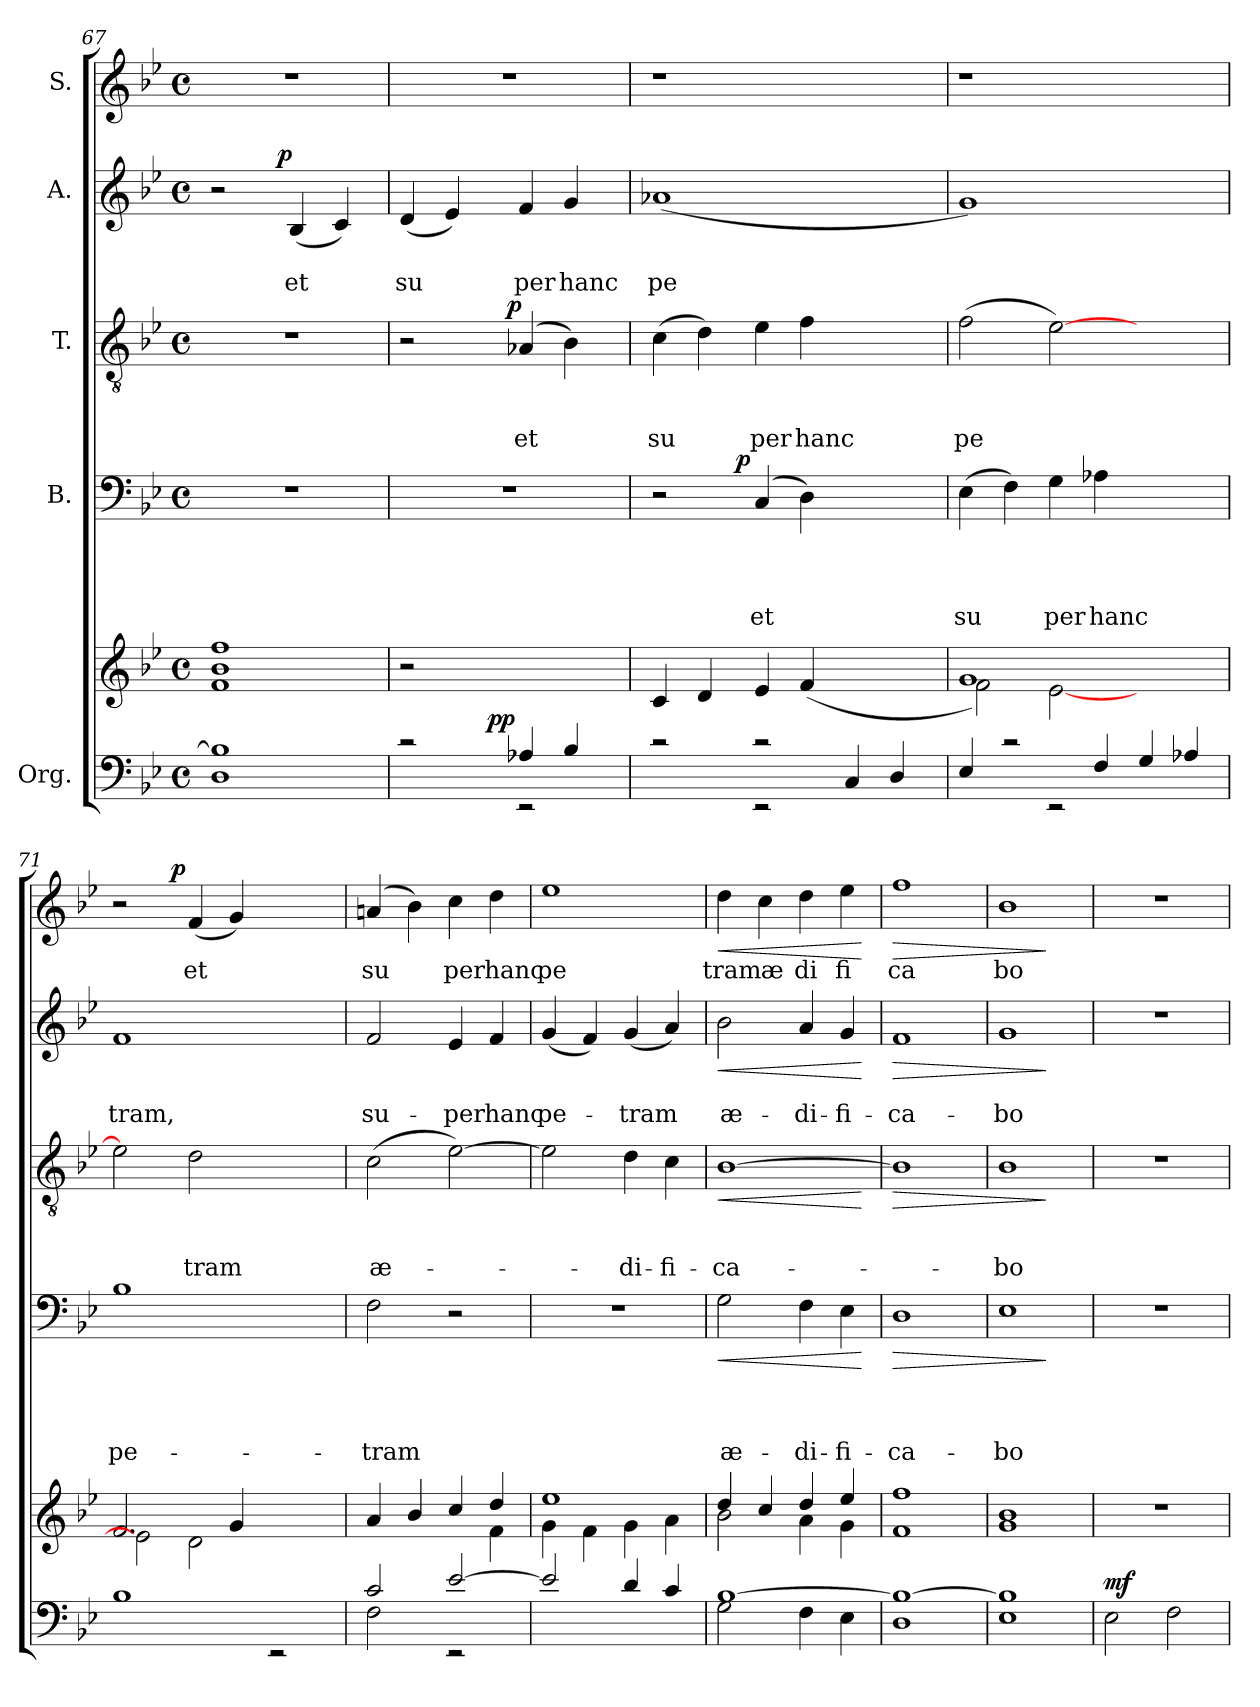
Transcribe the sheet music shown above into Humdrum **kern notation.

**kern	**kern	**dynam	**kern	**text	**text	**text	**text	**dynam	**kern	**text	**text	**text	**dynam	**kern	**text	**text	**dynam	**kern	**text	**dynam
*part5	*part5	*part5	*part4	*part4	*part4	*part4	*part4	*part4	*part3	*part3	*part3	*part3	*part3	*part2	*part2	*part2	*part2	*part1	*part1	*part1
*staff6	*staff5	*staff5/6	*staff4	*staff4	*staff4	*staff4	*staff4	*staff4	*staff3	*staff3	*staff3	*staff3	*staff3	*staff2	*staff2	*staff2	*staff2	*staff1	*staff1	*staff1
*I"Org.	*	*	*I"B.	*	*	*	*	*	*I"T.	*	*	*	*	*I"A.	*	*	*	*I"S.	*	*
*clefF4	*clefG2	*	*clefF4	*	*	*	*	*	*clefGv2	*	*	*	*	*clefG2	*	*	*	*clefG2	*	*
*k[b-e-]	*k[b-e-]	*	*k[b-e-]	*	*	*	*	*	*k[b-e-]	*	*	*	*	*k[b-e-]	*	*	*	*k[b-e-]	*	*
*B-:	*B-:	*	*B-:	*	*	*	*	*	*B-:	*	*	*	*	*B-:	*	*	*	*B-:	*	*
*M4/4	*M4/4	*	*M4/4	*	*	*	*	*	*M4/4	*	*	*	*	*M4/4	*	*	*	*M4/4	*	*
*met(c)	*met(c)	*	*met(c)	*	*	*	*	*	*met(c)	*	*	*	*	*met(c)	*	*	*	*met(c)	*	*
=67	=67	=67	=67	=67	=67	=67	=67	=67	=67	=67	=67	=67	=67	=67	=67	=67	=67	=67	=67	=67
*	*	*	*	*	*	*	*	*	*	*	*	*	*	*^	*	*	*	*	*	*
1D 1B-]	1f 1b- 1ff	.	1r	.	.	.	.	.	1r	.	.	.	.	2r	4...ryy	.	.	.	1r	.	.
!	!	!	!	!	!	!	!	!	!	!	!	!	!	!	!	!	!	!LO:DY:a	!	!	!
.	.	.	.	.	.	.	.	.	.	.	.	.	.	.	2ryy	.	.	p	.	.	.
!	!	!	!	!	!	!	!	!	!	!	!	!	!	!	!	!	!LO:LY:b	!	!	!	!
.	.	.	.	.	.	.	.	.	.	.	.	.	.	(<4B-/	.	.	et	.	.	.	.
.	.	.	.	.	.	.	.	.	.	.	.	.	.	4c/)	.	.	.	.	.	.	.
.	.	.	.	.	.	.	.	.	.	.	.	.	.	.	32ryy	.	.	.	.	.	.
=68	=68	=68	=68	=68	=68	=68	=68	=68	=68	=68	=68	=68	=68	=68	=68	=68	=68	=68	=68	=68	=68
*^	*	*	*	*	*	*	*	*	*	*	*	*	*	*	*	*	*	*	*	*	*
!	!	!	!	!	!	!	!	!	!	!	!	!	!	!	!	!	!	!LO:LY:b	!	!	!	!
*	*^	*	*	*	*	*	*	*	*	*^	*	*	*	*	*v	*v	*	*	*	*	*	*
2rc	2ryy	4ryy	2r	.	1r	.	.	.	.	.	2r	4...ryy	.	.	.	.	(<4d/	.	su	.	1r	.	.
.	.	8ryy	.	.	.	.	.	.	.	.	.	.	.	.	.	.	4e-/)	.	.	.	.	.	.
.	.	32ryy	.	.	.	.	.	.	.	.	.	.	.	.	.	.	.	.	.	.	.	.	.
!	!	!	!	!LO:DY:a=2	!	!	!	!	!	!	!	!	!	!	!	!	!	!	!	!	!	!	!
.	.	2ryy	.	pp	.	.	.	.	.	.	.	.	.	.	.	.	.	.	.	.	.	.	.
!	!	!	!	!	!	!	!	!	!	!	!	!	!	!	!	!LO:DY:a	!	!	!	!	!	!	!
.	.	.	.	.	.	.	.	.	.	.	.	2ryy	.	.	.	p	.	.	.	.	.	.	.
!	!	!	!	!	!	!	!	!	!	!	!	!	!	!	!LO:LY:b	!	!	!	!LO:LY:b	!	!	!	!
4A-X/	2rEE	.	2ryy	.	.	.	.	.	.	.	(4A-X/	.	.	.	et	.	4f/	.	per	.	.	.	.
!	!	!	!	!	!	!	!	!	!	!	!	!	!	!	!	!	!	!	!LO:LY:b	!	!	!	!
4B-/	.	.	.	.	.	.	.	.	.	.	4B-\)	.	.	.	.	.	4g/	.	hanc	.	.	.	.
.	.	16.ryy	.	.	.	.	.	.	.	.	.	.	.	.	.	.	.	.	.	.	.	.	.
.	.	.	.	.	.	.	.	.	.	.	.	32ryy	.	.	.	.	.	.	.	.	.	.	.
=69	=69	=69	=69	=69	=69	=69	=69	=69	=69	=69	=69	=69	=69	=69	=69	=69	=69	=69	=69	=69	=69	=69	=69
!	!	!	!	!	!	!	!	!	!	!	!	!	!	!	!LO:LY:b	!	!	!	!LO:LY:b	!	!	!	!
*	*v	*v	*	*	*^	*	*	*	*	*	*v	*v	*	*	*	*	*	*	*	*	*	*	*
2rc	2ryy	4c/	.	2r	4..ryy	.	.	.	.	.	(>4c\	.	.	su	.	(<1a-X	.	pe	.	1r	.	.
.	.	4d/	.	.	.	.	.	.	.	.	4d\)	.	.	.	.	.	.	.	.	.	.	.
!	!	!	!	!	!	!	!	!	!	!LO:DY:a	!	!	!	!	!	!	!	!	!	!	!	!
.	.	.	.	.	1ryy	.	.	.	.	p	.	.	.	.	.	.	.	.	.	.	.	.
!	!	!	!	!	!	!	!	!	!LO:LY:b	!	!	!	!	!LO:LY:b	!	!	!	!	!	!	!	!
2rc	2rEE	4e-/	.	(4C/	.	.	.	.	et	.	4e-\	.	.	per	.	.	.	.	.	.	.	.
!	!	!	!	!	!	!	!	!	!	!	!	!	!	!LO:LY:b	!	!	!	!	!	!	!	!
.	.	(<4f/	.	4D\)	.	.	.	.	.	.	4f\	.	.	hanc	.	.	.	.	.	.	.	.
2ryy	4C/	2ryy	.	2ryy	.	.	.	.	.	.	2ryy	.	.	.	.	2ryy	.	.	.	2ryy	.	.
.	4D/	.	.	.	.	.	.	.	.	.	.	.	.	.	.	.	.	.	.	.	.	.
.	.	.	.	.	16ryy	.	.	.	.	.	.	.	.	.	.	.	.	.	.	.	.	.
=70	=70	=70	=70	=70	=70	=70	=70	=70	=70	=70	=70	=70	=70	=70	=70	=70	=70	=70	=70	=70	=70	=70
*	*	*^	*	*	*	*	*	*	*	*	*	*	*	*	*	*	*	*	*	*	*	*
!	!	!	!	!	!	!	!	!	!	!LO:LY:b	!	!	!	!	!LO:LY:b	!	!	!	!	!	!	!	!
*	*	*	*	*	*v	*v	*	*	*	*	*	*	*	*	*	*	*	*	*	*	*	*	*
4E-/	2ryy	1g	2f\)	.	(>4E-\	.	.	.	su	.	(>2f\	.	.	pe	.	1g)	.	.	.	1r	.	.
2rc	.	.	.	.	4F\)	.	.	.	.	.	.	.	.	.	.	.	.	.	.	.	.	.
!	!	!	!	!	!	!	!	!	!LO:LY:b	!	!	!	!	!	!	!	!	!	!	!	!	!
.	2rEE	.	[<2e-\	.	4G\	.	.	.	per	.	[<2e-\)	.	.	.	.	.	.	.	.	.	.	.
!	!	!	!	!	!	!	!	!	!LO:LY:b	!	!	!	!	!	!	!	!	!	!	!	!	!
4F/	.	.	.	.	4A-X\	.	.	.	hanc	.	.	.	.	.	.	.	.	.	.	.	.	.
4G/	2ryy	2ryy	2ryy	.	2ryy	.	.	.	.	.	2ryy	.	.	.	.	2ryy	.	.	.	2ryy	.	.
4A-X/	.	.	.	.	.	.	.	.	.	.	.	.	.	.	.	.	.	.	.	.	.	.
*v	*v	*	*	*	*	*	*	*	*	*	*	*	*	*	*	*	*	*	*	*	*	*
!!LO:LB:g=z
=71	=71	=71	=71	=71	=71	=71	=71	=71	=71	=71	=71	=71	=71	=71	=71	=71	=71	=71	=71	=71	=71
!	!	!	!	!	!	!	!	!LO:LY:b	!	!	!	!	!	!	!	!	!LO:LY:b	!	!	!	!
*	*	*	*	*	*	*	*	*	*	*	*	*	*	*	*	*	*	*	*^	*	*
1B-	2.f/	2e-\]	.	1B-	.	.	.	pe-	.	2e-\]	.	.	.	.	1f	.	tram,	.	2r	4..ryy	.	.
!	!	!	!	!	!	!	!	!	!	!	!	!	!	!	!	!	!	!	!	!	!	!LO:DY:a
.	.	.	.	.	.	.	.	.	.	.	.	.	.	.	.	.	.	.	.	1ryy	.	p
!	!	!	!	!	!	!	!	!	!	!	!	!	!LO:LY:b	!	!	!	!	!	!	!	!LO:LY:b	!
.	.	2d\	.	.	.	.	.	.	.	2d\	.	.	tram	.	.	.	.	.	(<4f/	.	et	.
.	4g/	.	.	.	.	.	.	.	.	.	.	.	.	.	.	.	.	.	4g/)	.	.	.
2rEE	2ryy	2ryy	.	2ryy	.	.	.	.	.	2ryy	.	.	.	.	2ryy	.	.	.	2ryy	.	.	.
.	.	.	.	.	.	.	.	.	.	.	.	.	.	.	.	.	.	.	.	16ryy	.	.
=72	=72	=72	=72	=72	=72	=72	=72	=72	=72	=72	=72	=72	=72	=72	=72	=72	=72	=72	=72	=72	=72	=72
*^	*	*	*	*	*	*	*	*	*	*	*	*	*	*	*	*	*	*	*	*	*	*
!	!	!	!	!	!	!	!	!	!LO:LY:b	!	!	!	!	!LO:LY:b	!	!	!	!LO:LY:b	!	!	!	!LO:LY:b	!
*	*	*	*	*	*	*	*	*	*	*	*	*	*	*	*	*	*	*	*	*v	*v	*	*
2c/	2F\	4a/	2.ryy	.	2F\	.	.	.	-tram	.	(>2c\	.	.	æ-	.	2f/	.	su-	.	(4ani/	su	.
.	.	4b-/	.	.	.	.	.	.	.	.	.	.	.	.	.	.	.	.	.	4b-\)	.	.
!	!	!	!	!	!	!	!	!	!	!	!	!	!	!	!	!	!	!LO:LY:b	!	!	!LO:LY:b	!
[>2e-/	2rEE	4cc/	.	.	2r	.	.	.	.	.	[>2e-\)	.	.	.	.	4e-/	.	-per	.	4cc\	per	.
!	!	!	!	!	!	!	!	!	!	!	!	!	!	!	!	!	!	!LO:LY:b	!	!	!LO:LY:b	!
.	.	4dd/	4f\	.	.	.	.	.	.	.	.	.	.	.	.	4f/	.	hanc	.	4dd\	hanc	.
*v	*v	*	*	*	*	*	*	*	*	*	*	*	*	*	*	*	*	*	*	*	*	*
=73	=73	=73	=73	=73	=73	=73	=73	=73	=73	=73	=73	=73	=73	=73	=73	=73	=73	=73	=73	=73	=73
!	!	!	!	!	!	!	!	!	!	!	!	!	!	!	!	!	!LO:LY:b	!	!	!LO:LY:b	!
2e-/]	1ee-	4g\	.	1r	.	.	.	.	.	2e-\]	.	.	.	.	(<4g/	.	pe-	.	1ee-	pe	.
.	.	4f\	.	.	.	.	.	.	.	.	.	.	.	.	4f/)	.	.	.	.	.	.
!	!	!	!	!	!	!	!	!	!	!	!	!	!LO:LY:b	!	!	!	!LO:LY:b	!	!	!	!
4d/	.	4g\	.	.	.	.	.	.	.	4d\	.	.	-di-	.	(<4g/	.	-tram	.	.	.	.
!	!	!	!	!	!	!	!	!	!	!	!	!	!LO:LY:b	!	!	!	!	!	!	!	!
4c/	.	4a\	.	.	.	.	.	.	.	4c\	.	.	-fi-	.	4a/)	.	.	.	.	.	.
=74	=74	=74	=74	=74	=74	=74	=74	=74	=74	=74	=74	=74	=74	=74	=74	=74	=74	=74	=74	=74	=74
*^	*	*	*	*	*	*	*	*	*	*	*	*	*	*	*	*	*	*	*	*	*
!	!	!	!	!	!	!	!	!	!LO:LY:b	!LO:HP:b	!	!	!	!LO:LY:b	!LO:HP:b	!	!	!LO:LY:b	!LO:HP:b	!	!LO:LY:b	!LO:HP:b
[>1B-	2G\	4dd/	2b-\	.	2G\	.	.	.	æ-	<	[>1B-	.	.	-ca-	<	2b-\	.	æ-	<	4dd\	tram	<
!	!	!	!	!	!	!	!	!	!	!	!	!	!	!	!	!	!	!	!	!	!LO:LY:b	!
.	.	4cc/	.	.	.	.	.	.	.	.	.	.	.	.	.	.	.	.	.	4cc\	æ	.
!	!	!	!	!	!	!	!	!	!LO:LY:b	!	!	!	!	!	!	!	!	!LO:LY:b	!	!	!LO:LY:b	!
.	4F\	4dd/	4a\	.	4F\	.	.	.	-di-	.	.	.	.	.	.	4a/	.	-di-	.	4dd\	di	.
!	!	!	!	!	!	!	!	!	!LO:LY:b	!	!	!	!	!	!	!	!	!LO:LY:b	!	!	!LO:LY:b	!
.	4E-\	4ee-/	4g\	.	4E-\	.	.	.	-fi-	.	.	.	.	.	.	4g/	.	-fi-	.	4ee-\	fi	.
*v	*v	*	*	*	*	*	*	*	*	*	*	*	*	*	*	*	*	*	*	*	*	*
*	*v	*v	*	*	*	*	*	*	*	*	*	*	*	*	*	*	*	*	*	*	*
.	.	.	.	.	.	.	.	[	.	.	.	.	[	.	.	.	[	.	.	[
=75	=75	=75	=75	=75	=75	=75	=75	=75	=75	=75	=75	=75	=75	=75	=75	=75	=75	=75	=75	=75
!	!	!	!	!	!	!	!LO:LY:b	!LO:HP:b	!	!	!	!	!LO:HP:b	!	!	!LO:LY:b	!LO:HP:b	!	!LO:LY:b	!LO:HP:b
1D 1B-_	1f 1ff	.	1D	.	.	.	-ca-	>	1B-]	.	.	.	>	1f	.	-ca-	>	1ff	ca	>
=76	=76	=76	=76	=76	=76	=76	=76	=76	=76	=76	=76	=76	=76	=76	=76	=76	=76	=76	=76	=76
!	!	!	!	!	!	!	!LO:LY:b	!	!	!	!	!LO:LY:b	!	!	!	!LO:LY:b	!	!	!LO:LY:b	!
1E- 1B-]	1g 1b-	.	1E-	.	.	.	-bo	.	1B-	.	.	-bo	.	1g	.	-bo	.	1b-	bo	.
.	.	.	.	.	.	.	.	]	.	.	.	.	]	.	.	.	]	.	.	]
=77	=77	=77	=77	=77	=77	=77	=77	=77	=77	=77	=77	=77	=77	=77	=77	=77	=77	=77	=77	=77
!	!	!LO:DY:a=2	!	!	!	!	!	!	!	!	!	!	!	!	!	!	!	!	!	!
2E-\	1r	mf	1r	.	.	.	.	.	1r	.	.	.	.	1r	.	.	.	1r	.	.
2F\	.	.	.	.	.	.	.	.	.	.	.	.	.	.	.	.	.	.	.	.
=	=	=	=	=	=	=	=	=	=	=	=	=	=	=	=	=	=	=	=	=
*-	*-	*-	*-	*-	*-	*-	*-	*-	*-	*-	*-	*-	*-	*-	*-	*-	*-	*-	*-	*-
